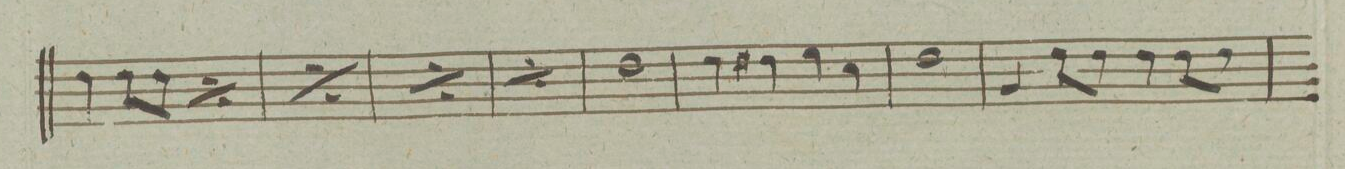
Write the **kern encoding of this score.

**kern	**dynam
*I"Corno. Secundo in F	*
*clefG2	*
*k[]	*
*met(c|)	*
*M2/2	*
4g\	.
8g\L	.
8g\J	.
*rep	*
4g\	.
8g\L	.
8g\J	.
*Xrep	*
=213	=213
*rep	*
4g\	.
8g\L	.
8g\J	.
4g\	.
8g\L	.
8g\J	.
*Xrep	*
=214	=214
*rep	*
4g\	.
8g\L	.
8g\J	.
4g\	.
8g\L	.
8g\J	.
*Xrep	*
=215	=215
*rep	*
4g\	.
8g\L	.
8g\J	.
4g\	.
8g\L	.
8g\J	.
*Xrep	*
=216	=216
1g	.
=217	=217
4g\	.
4g#X\	.
4a\	.
4f\	.
=218	=218
1g	.
=219	=219
4c/	.
8g\L	.
8g\J	.
4g\	.
8g\L	.
8g\J	.
=220	=220
*-	*-
